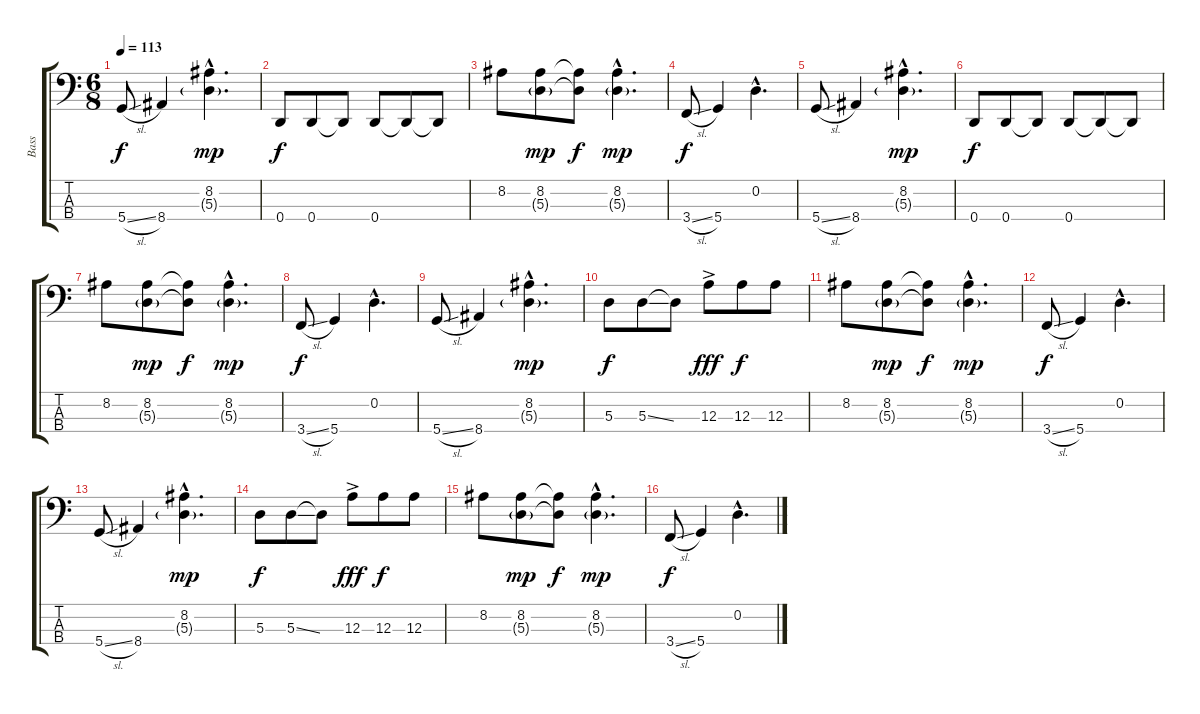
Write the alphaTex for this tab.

\track ("Bass" "Bass") {instrument electricbasspick}
\staff {score tabs}
\tuning (G2 D2 A1 D1) {hide}
\ts (6 8)
\tempo 113
\clef f4
\ks c
5.4{sl}.8{dy f} 8.4.4 (8.2{hac} 5.3{g hac}).4{d dy mp} |
0.4.8{dy f} 0.4.8 0.4{t}.8 0.4.8 0.4{t}.8 0.4{t}.8 |
8.2.8 (8.2 5.3{g}).8{dy mp} (8.2{t} 5.3{t}).8{dy f} (8.2{hac} 5.3{g hac}).4{d dy mp} |
3.4{sl}.8{dy f} 5.4.4 0.2{hac}.4{d} |
5.4{sl}.8 8.4.4 (8.2{hac} 5.3{g hac}).4{d dy mp} |
0.4.8{dy f} 0.4.8 0.4{t}.8 0.4.8 0.4{t}.8 0.4{t}.8 |
8.2.8 (8.2 5.3{g}).8{dy mp} (8.2{t} 5.3{t}).8{dy f} (8.2{hac} 5.3{g hac}).4{d dy mp} |
3.4{sl}.8{dy f} 5.4.4 0.2{hac}.4{d} |
5.4{sl}.8 8.4.4 (8.2{hac} 5.3{g hac}).4{d dy mp} |
5.3.8{dy f} 5.3{ss}.8 5.3{t}.8 12.3{ac}.8{dy fff} 12.3.8{dy f} 12.3.8 |
8.2.8 (8.2 5.3{g}).8{dy mp} (8.2{t} 5.3{t}).8{dy f} (8.2{hac} 5.3{g hac}).4{d dy mp} |
3.4{sl}.8{dy f} 5.4.4 0.2{hac}.4{d} |
5.4{sl}.8 8.4.4 (8.2{hac} 5.3{g hac}).4{d dy mp} |
5.3.8{dy f} 5.3{ss}.8 5.3{t}.8 12.3{ac}.8{dy fff} 12.3.8{dy f} 12.3.8 |
8.2.8 (8.2 5.3{g}).8{dy mp} (8.2{t} 5.3{t}).8{dy f} (8.2{hac} 5.3{g hac}).4{d dy mp} |
3.4{sl}.8{dy f} 5.4.4 0.2{hac}.4{d}
